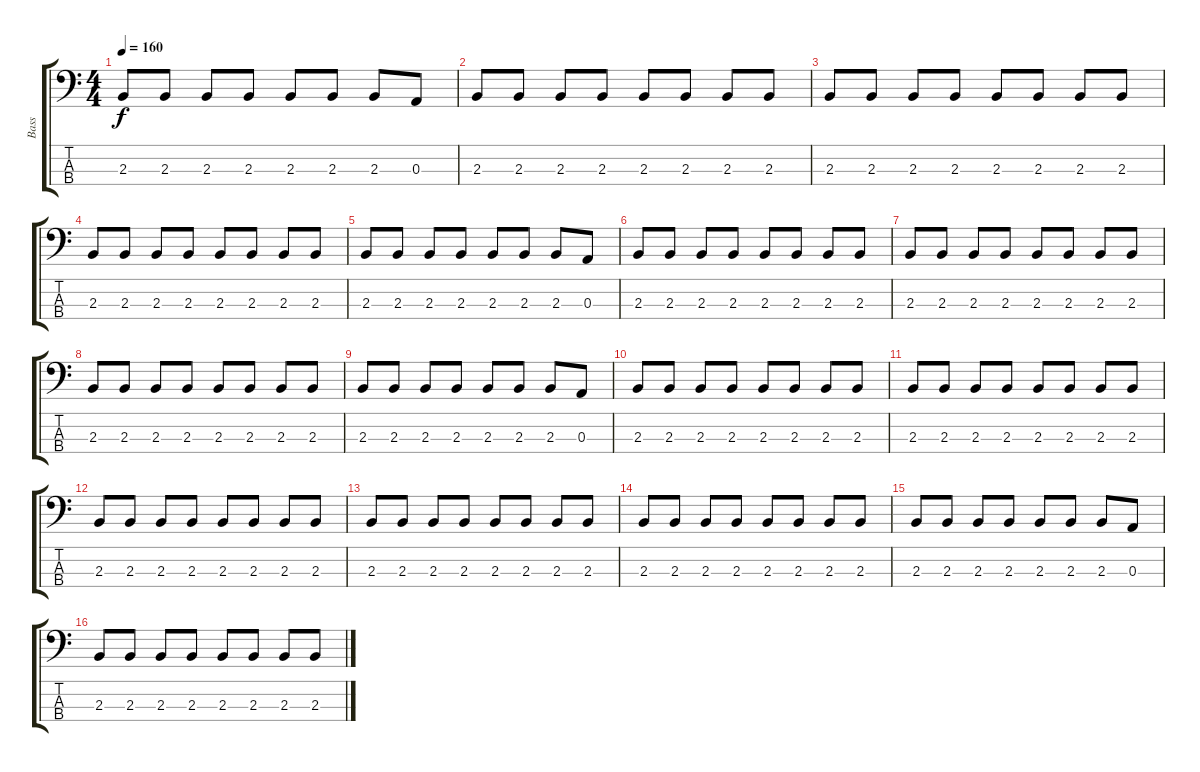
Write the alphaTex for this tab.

\track ("Bass" "Bass") {instrument electricbassfinger}
\staff {score tabs}
\tuning (G2 D2 A1 E1) {hide}
\ts (4 4)
\tempo 160
\clef f4
\ks c
2.3.8{dy f} 2.3.8 2.3.8 2.3.8 2.3.8 2.3.8 2.3.8 0.3.8 |
2.3.8 2.3.8 2.3.8 2.3.8 2.3.8 2.3.8 2.3.8 2.3.8 |
2.3.8 2.3.8 2.3.8 2.3.8 2.3.8 2.3.8 2.3.8 2.3.8 |
2.3.8 2.3.8 2.3.8 2.3.8 2.3.8 2.3.8 2.3.8 2.3.8 |
2.3.8 2.3.8 2.3.8 2.3.8 2.3.8 2.3.8 2.3.8 0.3.8 |
2.3.8 2.3.8 2.3.8 2.3.8 2.3.8 2.3.8 2.3.8 2.3.8 |
2.3.8 2.3.8 2.3.8 2.3.8 2.3.8 2.3.8 2.3.8 2.3.8 |
2.3.8 2.3.8 2.3.8 2.3.8 2.3.8 2.3.8 2.3.8 2.3.8 |
2.3.8 2.3.8 2.3.8 2.3.8 2.3.8 2.3.8 2.3.8 0.3.8 |
2.3.8 2.3.8 2.3.8 2.3.8 2.3.8 2.3.8 2.3.8 2.3.8 |
2.3.8 2.3.8 2.3.8 2.3.8 2.3.8 2.3.8 2.3.8 2.3.8 |
2.3.8 2.3.8 2.3.8 2.3.8 2.3.8 2.3.8 2.3.8 2.3.8 |
2.3.8 2.3.8 2.3.8 2.3.8 2.3.8 2.3.8 2.3.8 2.3.8 |
2.3.8 2.3.8 2.3.8 2.3.8 2.3.8 2.3.8 2.3.8 2.3.8 |
2.3.8 2.3.8 2.3.8 2.3.8 2.3.8 2.3.8 2.3.8 0.3.8 |
2.3.8 2.3.8 2.3.8 2.3.8 2.3.8 2.3.8 2.3.8 2.3.8
